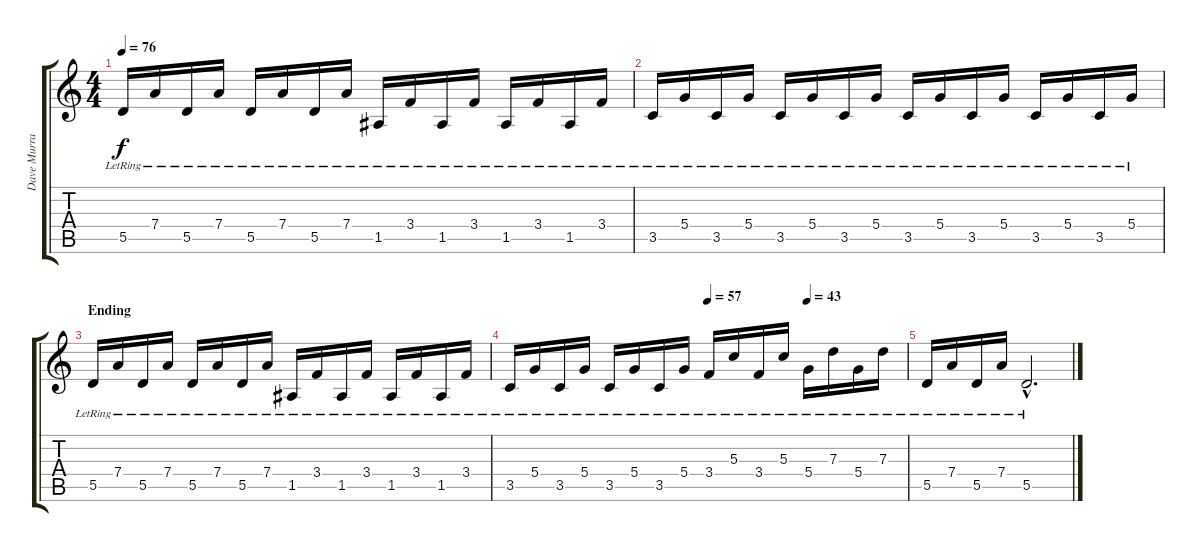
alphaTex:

\track ("Dave Murray" "Dave Murra") {instrument overdrivenguitar}
\staff {score tabs}
\tuning (E4 B3 G3 D3 A2 E2) {hide}
\ts (4 4)
\tempo 76
\clef g2
\ks c
5.5{lr}.16{dy f} 7.4{lr}.16 5.5{lr}.16 7.4{lr}.16 5.5{lr}.16 7.4{lr}.16 5.5{lr}.16 7.4{lr}.16 1.5{lr}.16 3.4{lr}.16 1.5{lr}.16 3.4{lr}.16 1.5{lr}.16 3.4{lr}.16 1.5{lr}.16 3.4{lr}.16 |
3.5{lr}.16 5.4{lr}.16 3.5{lr}.16 5.4{lr}.16 3.5{lr}.16 5.4{lr}.16 3.5{lr}.16 5.4{lr}.16 3.5{lr}.16 5.4{lr}.16 3.5{lr}.16 5.4{lr}.16 3.5{lr}.16 5.4{lr}.16 3.5{lr}.16 5.4{lr}.16 |
\section ("" "Ending")
5.5{lr}.16{instrument electricguitarjazz} 7.4{lr}.16 5.5{lr}.16 7.4{lr}.16 5.5{lr}.16 7.4{lr}.16 5.5{lr}.16 7.4{lr}.16 1.5{lr}.16 3.4{lr}.16 1.5{lr}.16 3.4{lr}.16 1.5{lr}.16 3.4{lr}.16 1.5{lr}.16 3.4{lr}.16 |
\tempo (57 0.5)
\tempo (43 0.75)
3.5{lr}.16{instrument electricguitarjazz} 5.4{lr}.16 3.5{lr}.16 5.4{lr}.16 3.5{lr}.16 5.4{lr}.16 3.5{lr}.16 5.4{lr}.16 3.4{lr}.16 5.3{lr}.16 3.4{lr}.16 5.3{lr}.16 5.4{lr}.16 7.3{lr}.16 5.4{lr}.16 7.3{lr}.16 |
5.5{lr}.16 7.4{lr}.16 5.5{lr}.16 7.4{lr}.16 5.5{hac lr}.2{d}
